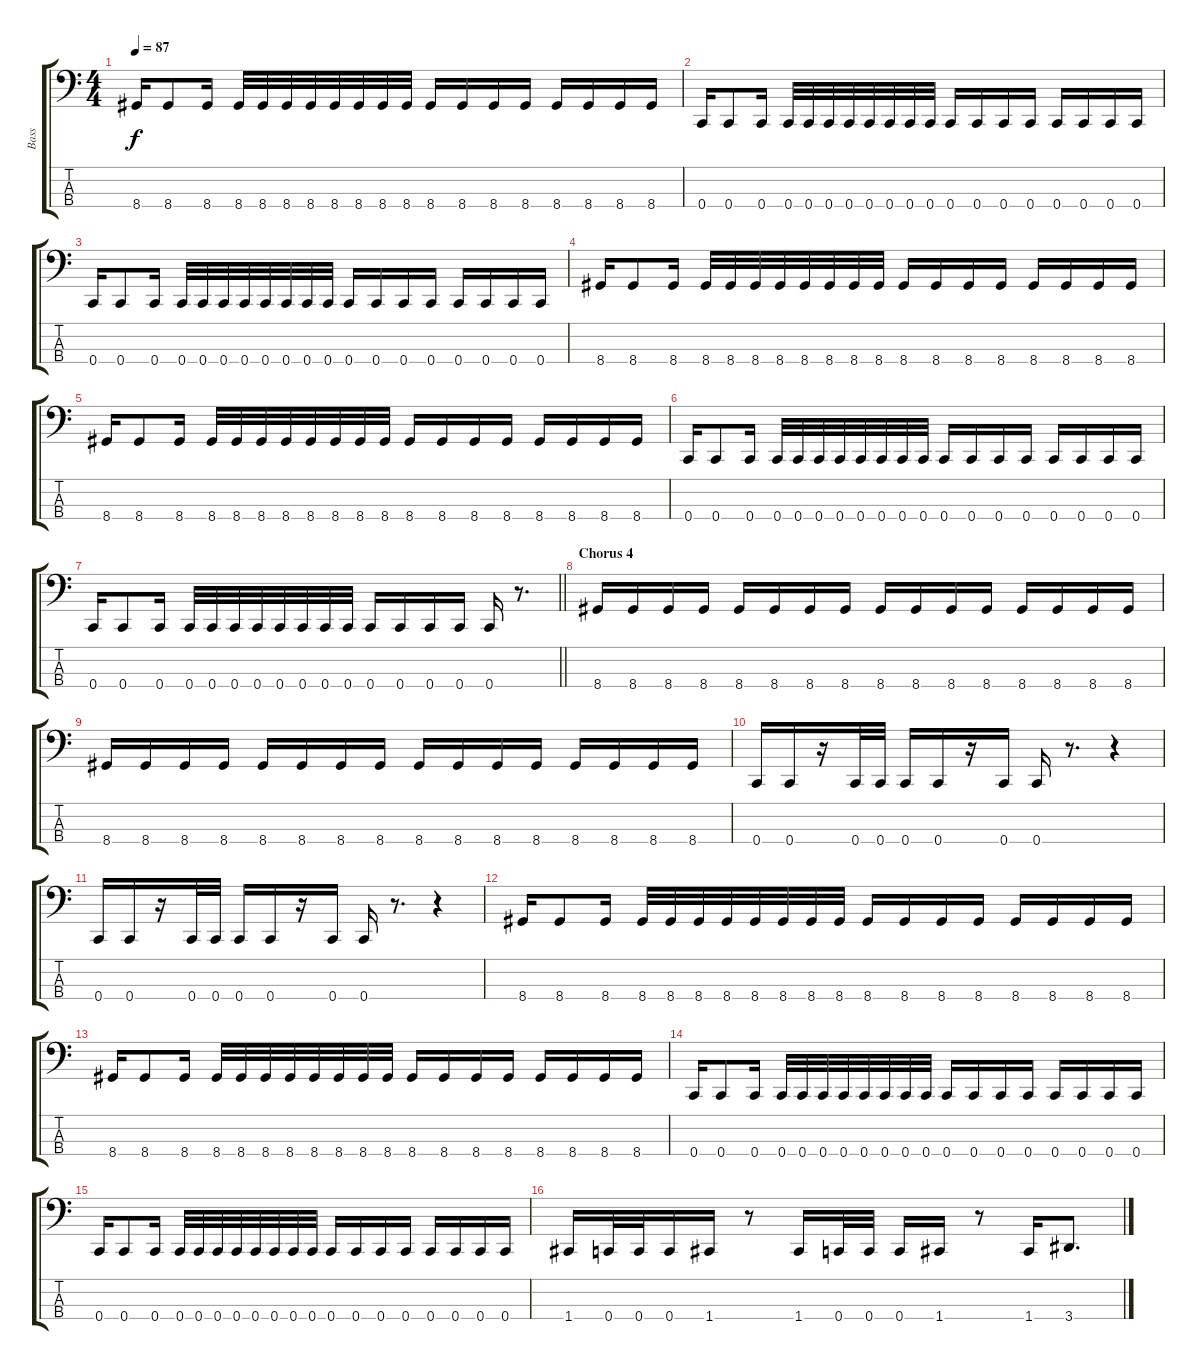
\track ("Bass" "Bass") {instrument electricbassfinger}
\staff {score tabs}
\tuning (F2 C2 G1 C1) {hide}
\ts (4 4)
\tempo 87
\clef f4
\ks c
8.4.16{dy f} 8.4.8 8.4.16 8.4.32 8.4.32 8.4.32 8.4.32 8.4.32 8.4.32 8.4.32 8.4.32 8.4.16 8.4.16 8.4.16 8.4.16 8.4.16 8.4.16 8.4.16 8.4.16 |
0.4.16 0.4.8 0.4.16 0.4.32 0.4.32 0.4.32 0.4.32 0.4.32 0.4.32 0.4.32 0.4.32 0.4.16 0.4.16 0.4.16 0.4.16 0.4.16 0.4.16 0.4.16 0.4.16 |
0.4.16 0.4.8 0.4.16 0.4.32 0.4.32 0.4.32 0.4.32 0.4.32 0.4.32 0.4.32 0.4.32 0.4.16 0.4.16 0.4.16 0.4.16 0.4.16 0.4.16 0.4.16 0.4.16 |
8.4.16 8.4.8 8.4.16 8.4.32 8.4.32 8.4.32 8.4.32 8.4.32 8.4.32 8.4.32 8.4.32 8.4.16 8.4.16 8.4.16 8.4.16 8.4.16 8.4.16 8.4.16 8.4.16 |
8.4.16 8.4.8 8.4.16 8.4.32 8.4.32 8.4.32 8.4.32 8.4.32 8.4.32 8.4.32 8.4.32 8.4.16 8.4.16 8.4.16 8.4.16 8.4.16 8.4.16 8.4.16 8.4.16 |
0.4.16 0.4.8 0.4.16 0.4.32 0.4.32 0.4.32 0.4.32 0.4.32 0.4.32 0.4.32 0.4.32 0.4.16 0.4.16 0.4.16 0.4.16 0.4.16 0.4.16 0.4.16 0.4.16 |
\barLineRight lightlight
0.4.16 0.4.8 0.4.16 0.4.32 0.4.32 0.4.32 0.4.32 0.4.32 0.4.32 0.4.32 0.4.32 0.4.16 0.4.16 0.4.16 0.4.16 0.4.16 r.8{d} |
\section ("" "Chorus 4")
8.4.16 8.4.16 8.4.16 8.4.16 8.4.16 8.4.16 8.4.16 8.4.16 8.4.16 8.4.16 8.4.16 8.4.16 8.4.16 8.4.16 8.4.16 8.4.16 |
8.4.16 8.4.16 8.4.16 8.4.16 8.4.16 8.4.16 8.4.16 8.4.16 8.4.16 8.4.16 8.4.16 8.4.16 8.4.16 8.4.16 8.4.16 8.4.16 |
0.4.16 0.4.16 r.16 0.4.32 0.4.32 0.4.16 0.4.16 r.16 0.4.16 0.4.16 r.8{d} r.4 |
0.4.16 0.4.16 r.16 0.4.32 0.4.32 0.4.16 0.4.16 r.16 0.4.16 0.4.16 r.8{d} r.4 |
8.4.16 8.4.8 8.4.16 8.4.32 8.4.32 8.4.32 8.4.32 8.4.32 8.4.32 8.4.32 8.4.32 8.4.16 8.4.16 8.4.16 8.4.16 8.4.16 8.4.16 8.4.16 8.4.16 |
8.4.16 8.4.8 8.4.16 8.4.32 8.4.32 8.4.32 8.4.32 8.4.32 8.4.32 8.4.32 8.4.32 8.4.16 8.4.16 8.4.16 8.4.16 8.4.16 8.4.16 8.4.16 8.4.16 |
0.4.16 0.4.8 0.4.16 0.4.32 0.4.32 0.4.32 0.4.32 0.4.32 0.4.32 0.4.32 0.4.32 0.4.16 0.4.16 0.4.16 0.4.16 0.4.16 0.4.16 0.4.16 0.4.16 |
0.4.16 0.4.8 0.4.16 0.4.32 0.4.32 0.4.32 0.4.32 0.4.32 0.4.32 0.4.32 0.4.32 0.4.16 0.4.16 0.4.16 0.4.16 0.4.16 0.4.16 0.4.16 0.4.16 |
1.4.16 0.4.32 0.4.32 0.4.16 1.4.16 r.8 1.4.16 0.4.32 0.4.32 0.4.16 1.4.16 r.8 1.4.16 3.4.8{d}
